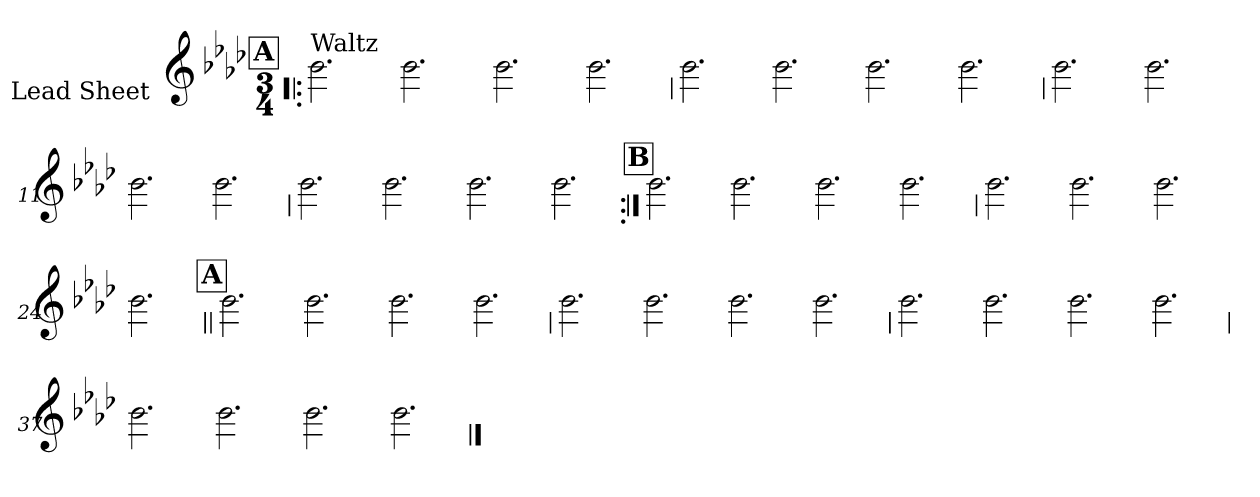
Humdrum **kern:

**kern
*part1
*staff1
*I"Lead Sheet
*stria0
*clefG2
*k[b-e-a-d-]
*f:
*M3/4
!!LO:REH:place=s1:a:t=A
=1!|:
!LO:TX:a:t=Waltz
2.b-
=2-
2.b-
=3-
2.b-
=4-
2.b-
!!LO:LB:g=z
=5
2.b-
=6-
2.b-
=7-
2.b-
=8-
2.b-
!!LO:LB:g=z
=9
2.b-
=10-
2.b-
=11-
2.b-
=12-
2.b-
!!LO:LB:g=z
=13
2.b-
=14-
2.b-
=15-
2.b-
=16-
2.b-
!!LO:LB:g=z
!!LO:REH:place=s1:a:t=B
=17:|!
2.b-
=18-
2.b-
=19-
2.b-
=20-
2.b-
!!LO:LB:g=z
=21
2.b-
=22-
2.b-
=23-
2.b-
=24-
2.b-
!!LO:LB:g=z
!!LO:REH:place=s1:a:t=A
=25||
2.b-
=26-
2.b-
=27-
2.b-
=28-
2.b-
!!LO:LB:g=z
=29
2.b-
=30-
2.b-
=31-
2.b-
=32-
2.b-
!!LO:LB:g=z
=33
2.b-
=34-
2.b-
=35-
2.b-
=36-
2.b-
!!LO:LB:g=z
=37
2.b-
=38-
2.b-
=39-
2.b-
=40-
2.b-
==
*-
